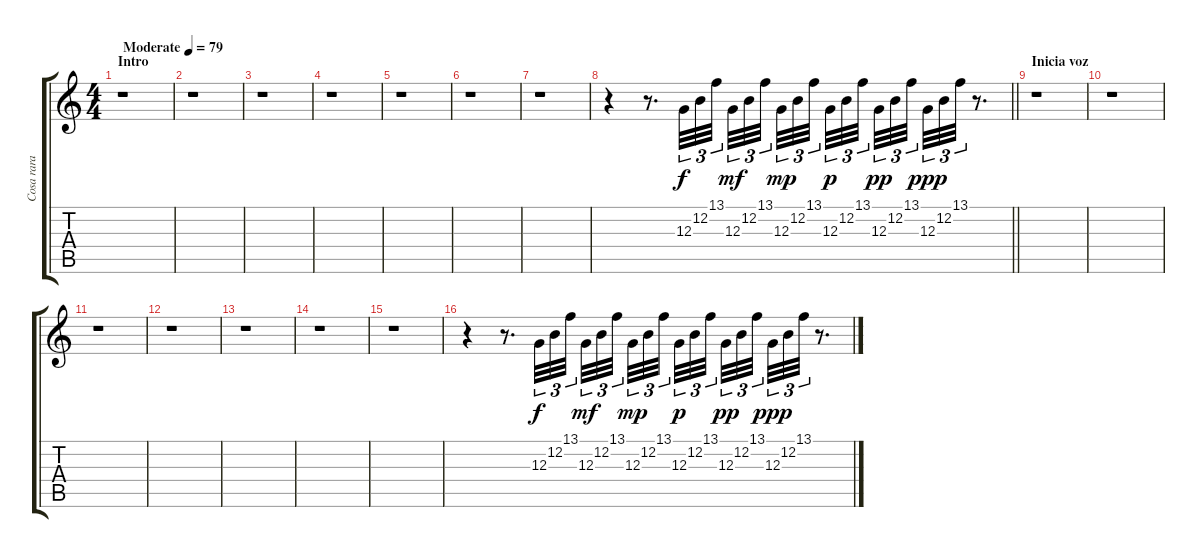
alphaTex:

\track ("Cosa rara" "Cosa rara") {instrument electricpiano1}
\staff {score tabs}
\tuning (E4 B3 G3 D3 A2 E2) {hide}
\ts (4 4)
\section ("" "Intro")
\tempo (79 "Moderate")
\clef g2
\ks c
r.1{dy f instrument electricpiano1} |
r.1 |
r.1 |
r.1 |
r.1 |
r.1 |
r.1 |
\barLineRight lightlight
r.4 r.8{d} 12.3.32{tu (3 2)} 12.2.32{tu (3 2)} 13.1.32{tu (3 2)} 12.3.32{tu (3 2) dy mf} 12.2.32{tu (3 2)} 13.1.32{tu (3 2) beam splitsecondary} 12.3.32{tu (3 2) dy mp} 12.2.32{tu (3 2)} 13.1.32{tu (3 2) beam splitsecondary} 12.3.32{tu (3 2) dy p} 12.2.32{tu (3 2)} 13.1.32{tu (3 2) beam splitsecondary} 12.3.32{tu (3 2) dy pp} 12.2.32{tu (3 2)} 13.1.32{tu (3 2)} 12.3.32{tu (3 2) dy ppp} 12.2.32{tu (3 2)} 13.1.32{tu (3 2)} r.8{d} |
\section ("" "Inicia voz")
r.1 |
r.1 |
r.1 |
r.1 |
r.1 |
r.1 |
r.1 |
r.4 r.8{d} 12.3.32{tu (3 2) dy f} 12.2.32{tu (3 2)} 13.1.32{tu (3 2)} 12.3.32{tu (3 2) dy mf} 12.2.32{tu (3 2)} 13.1.32{tu (3 2) beam splitsecondary} 12.3.32{tu (3 2) dy mp} 12.2.32{tu (3 2)} 13.1.32{tu (3 2) beam splitsecondary} 12.3.32{tu (3 2) dy p} 12.2.32{tu (3 2)} 13.1.32{tu (3 2) beam splitsecondary} 12.3.32{tu (3 2) dy pp} 12.2.32{tu (3 2)} 13.1.32{tu (3 2)} 12.3.32{tu (3 2) dy ppp} 12.2.32{tu (3 2)} 13.1.32{tu (3 2)} r.8{d}
